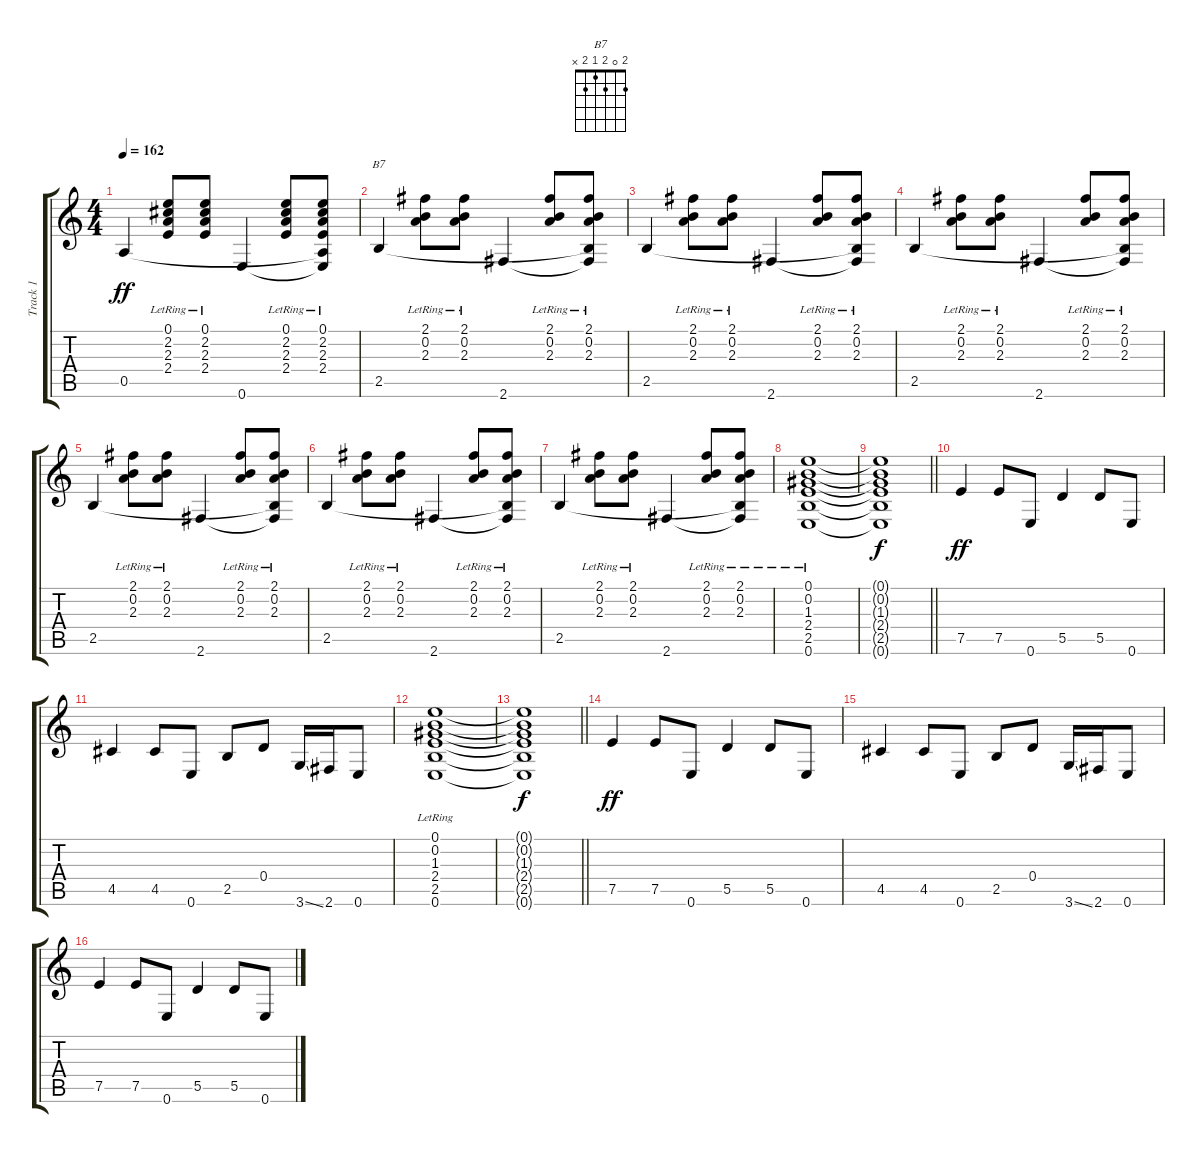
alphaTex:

\track ("Track 1" "Track 1") {instrument electricguitarclean}
\staff {score tabs}
\tuning (E4 B3 G3 D3 A2 E2) {hide}
\chord ("B7" 2 0 2 1 2 x)
\ts (4 4)
\tempo 162
\clef g2
\ks c
0.5.4{dy ff} (0.1{lr} 2.2{lr} 2.3{lr} 2.4{lr}).8 (0.1{lr} 2.2{lr} 2.3{lr} 2.4{lr}).8 0.6.4 (0.1{lr} 2.2{lr} 2.3{lr} 2.4{lr}).8 (0.1{lr} 2.2{lr} 2.3{lr} 2.4{lr} 0.5{t} 0.6{t}).8 |
2.5.4{ch "B7"} (2.1{lr} 0.2{lr} 2.3{lr}).8 (2.1{lr} 0.2{lr} 2.3{lr}).8 2.6.4 (2.1{lr} 0.2{lr} 2.3{lr}).8 (2.1{lr} 0.2{lr} 2.3{lr} 2.5{t} 2.6{t}).8 |
2.5.4 (2.1{lr} 0.2{lr} 2.3{lr}).8 (2.1{lr} 0.2{lr} 2.3{lr}).8 2.6.4 (2.1{lr} 0.2{lr} 2.3{lr}).8 (2.1{lr} 0.2{lr} 2.3{lr} 2.5{t} 2.6{t}).8 |
2.5.4 (2.1{lr} 0.2{lr} 2.3{lr}).8 (2.1{lr} 0.2{lr} 2.3{lr}).8 2.6.4 (2.1{lr} 0.2{lr} 2.3{lr}).8 (2.1{lr} 0.2{lr} 2.3{lr} 2.5{t} 2.6{t}).8 |
2.5.4 (2.1{lr} 0.2{lr} 2.3{lr}).8 (2.1{lr} 0.2{lr} 2.3{lr}).8 2.6.4 (2.1{lr} 0.2{lr} 2.3{lr}).8 (2.1{lr} 0.2{lr} 2.3{lr} 2.5{t} 2.6{t}).8 |
2.5.4 (2.1{lr} 0.2{lr} 2.3{lr}).8 (2.1{lr} 0.2{lr} 2.3{lr}).8 2.6.4 (2.1{lr} 0.2{lr} 2.3{lr}).8 (2.1{lr} 0.2{lr} 2.3{lr} 2.5{t} 2.6{t}).8 |
2.5.4 (2.1{lr} 0.2{lr} 2.3{lr}).8 (2.1{lr} 0.2{lr} 2.3{lr}).8 2.6.4 (2.1{lr} 0.2{lr} 2.3{lr}).8 (2.1{lr} 0.2{lr} 2.3{lr} 2.5{t} 2.6{t}).8 |
(0.1{lr} 0.2{lr} 1.3{lr} 2.4{lr} 2.5{lr} 0.6{lr}).1 |
\barLineRight lightlight
(0.1{t} 0.2{t} 1.3{t} 2.4{t} 2.5{t} 0.6{t}).1{dy f} |
7.5.4{dy ff instrument electricguitarclean} 7.5.8 0.6.8 5.5.4 5.5.8 0.6.8 |
4.5.4 4.5.8 0.6.8 2.5.8 0.4.8 3.6{ss}.16 2.6.16 0.6.8 |
(0.1{lr} 0.2{lr} 1.3{lr} 2.4{lr} 2.5{lr} 0.6{lr}).1 |
\barLineRight lightlight
(0.1{t} 0.2{t} 1.3{t} 2.4{t} 2.5{t} 0.6{t}).1{dy f} |
7.5.4{dy ff instrument electricguitarclean} 7.5.8 0.6.8 5.5.4 5.5.8 0.6.8 |
4.5.4 4.5.8 0.6.8 2.5.8 0.4.8 3.6{ss}.16 2.6.16 0.6.8 |
7.5.4{instrument electricguitarclean} 7.5.8 0.6.8 5.5.4 5.5.8 0.6.8
